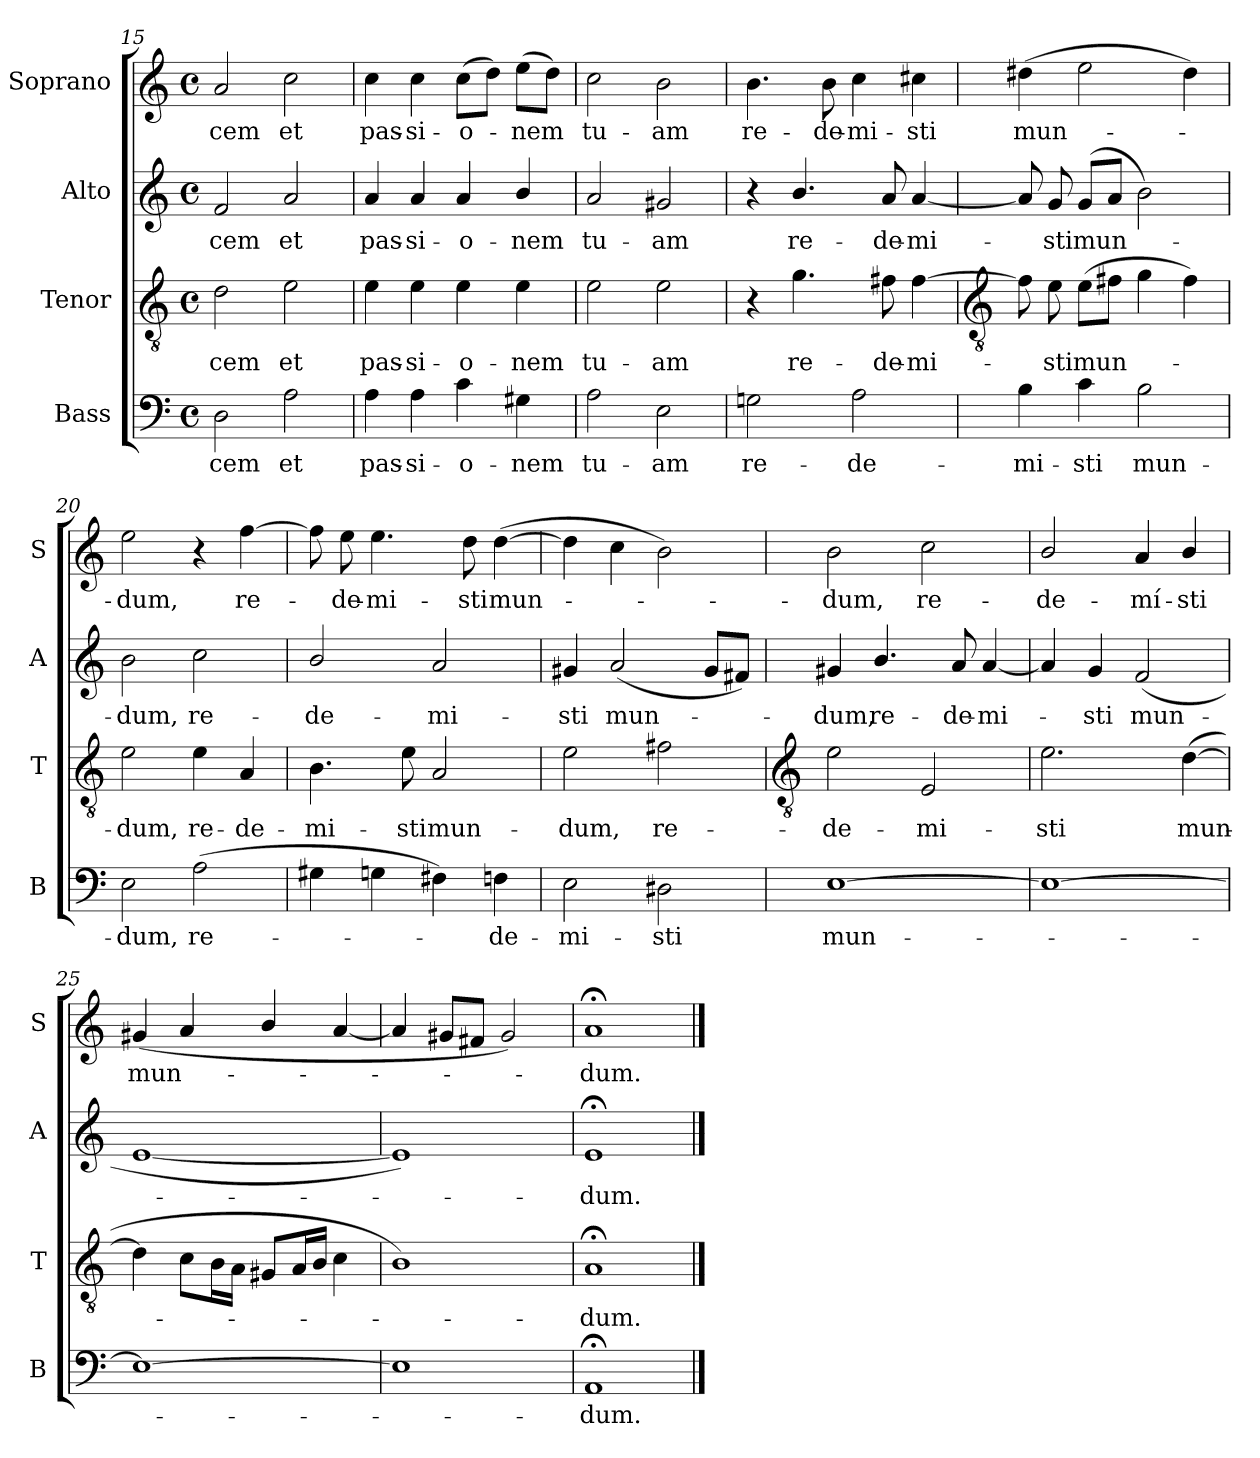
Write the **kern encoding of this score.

**kern	**text	**kern	**text	**kern	**text	**kern	**text
*part4	*part4	*part3	*part3	*part2	*part2	*part1	*part1
*staff4	*staff4	*staff3	*staff3	*staff2	*staff2	*staff1	*staff1
*I"Bass	*	*I"Tenor	*	*I"Alto	*	*I"Soprano	*
*I'B	*	*I'T	*	*I'A	*	*I'S	*
*clefF4	*	*clefGv2	*	*clefG2	*	*clefG2	*
*k[]	*	*k[]	*	*k[]	*	*k[]	*
*C:	*	*C:	*	*C:	*	*C:	*
*M4/4	*	*M4/4	*	*M4/4	*	*M4/4	*
*met(c)	*	*met(c)	*	*met(c)	*	*met(c)	*
=15	=15	=15	=15	=15	=15	=15	=15
!	!LO:LY:b	!	!LO:LY:b	!	!LO:LY:b	!	!LO:LY:b
2D	-cem	2d	-cem	2f	-cem	2a	-cem
!	!LO:LY:b	!	!LO:LY:b	!	!LO:LY:b	!	!LO:LY:b
2A	et	2e	et	2a	et	2cc	et
=16	=16	=16	=16	=16	=16	=16	=16
!	!LO:LY:b	!	!LO:LY:b	!	!LO:LY:b	!	!LO:LY:b
4A	pas-	4e	pas-	4a	pas-	4cc	pas-
!	!LO:LY:b	!	!LO:LY:b	!	!LO:LY:b	!	!LO:LY:b
4A	-si-	4e	-si-	4a	-si-	4cc	-si-
!	!LO:LY:b	!	!LO:LY:b	!	!LO:LY:b	!	!LO:LY:b
4c	-o-	4e	-o-	4a	-o-	(>8ccL	-o-
.	.	.	.	.	.	8ddJ)	.
!	!LO:LY:b	!	!LO:LY:b	!	!LO:LY:b	!	!LO:LY:b
4G#X	-nem	4e	-nem	4b/	-nem	(>8eeL	nem
.	.	.	.	.	.	8ddJ)	.
=17	=17	=17	=17	=17	=17	=17	=17
!	!LO:LY:b	!	!LO:LY:b	!	!LO:LY:b	!	!LO:LY:b
2A	tu-	2e	tu-	2a	tu-	2cc	tu-
!	!LO:LY:b	!	!LO:LY:b	!	!LO:LY:b	!	!LO:LY:b
2E	-am	2e	-am	2g#X	-am	2b	-am
=18	=18	=18	=18	=18	=18	=18	=18
!	!LO:LY:b	!	!	!	!	!	!LO:LY:b
2Gn	re-	4r	.	4r	.	4.b	re-
!	!	!	!LO:LY:b	!	!LO:LY:b	!	!
.	.	4.g	re-	4.b/	re-	.	.
!	!	!	!	!	!	!	!LO:LY:b
.	.	.	.	.	.	8b	-de-
!	!LO:LY:b	!	!	!	!	!	!LO:LY:b
2A	-de-	.	.	.	.	4cc	-mi-
!	!	!	!LO:LY:b	!	!LO:LY:b	!	!
.	.	8f#X	-de-	8a	-de-	.	.
!	!	!	!LO:LY:b	!	!LO:LY:b	!	!LO:LY:b
.	.	[4f#	-mi-	[4a	-mi-	4cc#X	-sti
!!LO:LB:g=z
=19	=19	=19	=19	=19	=19	=19	=19
*	*	*clefGv2	*	*	*	*	*
!	!LO:LY:b	!	!	!	!	!	!LO:LY:b
4B	-mi-	8f#]	.	8a]	.	(>4dd#X	mun-
!	!	!	!LO:LY:b	!	!LO:LY:b	!	!
.	.	8e	sti	8g	sti	.	.
!	!LO:LY:b	!	!LO:LY:b	!	!LO:LY:b	!	!
4c	-sti	(>8eL	mun-	(<8gL	mun-	2ee	.
.	.	8f#J	.	8aJ	.	.	.
!	!LO:LY:b	!	!	!	!	!	!
2B	mun-	4g	.	2b)	.	.	.
.	.	4f#)	.	.	.	4dd#)	.
=20	=20	=20	=20	=20	=20	=20	=20
!	!LO:LY:b	!	!LO:LY:b	!	!LO:LY:b	!	!LO:LY:b
2E	-dum,	2e	dum,	2b	dum,	2ee	dum,
!	!LO:LY:b	!	!LO:LY:b	!	!LO:LY:b	!	!
(>2A	re-	4e	re-	2cc	re-	4r	.
!	!	!	!LO:LY:b	!	!	!	!LO:LY:b
.	.	4A	-de-	.	.	[4ff	re-
=21	=21	=21	=21	=21	=21	=21	=21
!	!	!	!LO:LY:b	!	!LO:LY:b	!	!
4G#X	.	4.B	-mi-	2b/	-de-	8ff]	.
!	!	!	!	!	!	!	!LO:LY:b
.	.	.	.	.	.	8ee	de-
!	!	!	!	!	!	!	!LO:LY:b
4Gn	.	.	.	.	.	4.ee	-mi-
!	!	!	!LO:LY:b	!	!	!	!
.	.	8e	-sti	.	.	.	.
!	!	!	!LO:LY:b	!	!LO:LY:b	!	!
4F#X)	.	2A	mun-	2a	-mi-	.	.
!	!	!	!	!	!	!	!LO:LY:b
.	.	.	.	.	.	8dd	-sti
!	!LO:LY:b	!	!	!	!	!	!LO:LY:b
4Fn	de-	.	.	.	.	(>[4dd	mun-
=22	=22	=22	=22	=22	=22	=22	=22
!	!LO:LY:b	!	!LO:LY:b	!	!LO:LY:b	!	!
2E	-mi-	2e	-dum,	4g#X	-sti	4dd]	.
!	!	!	!	!	!LO:LY:b	!	!
.	.	.	.	(<2a	mun-	4cc	.
!	!LO:LY:b	!	!LO:LY:b	!	!	!	!
2D#X	-sti	2f#X	re-	.	.	2b)	.
.	.	.	.	8g#L	.	.	.
.	.	.	.	8f#XJ)	.	.	.
!!LO:LB:g=z
=23	=23	=23	=23	=23	=23	=23	=23
*	*	*clefGv2	*	*	*	*	*
!	!LO:LY:b	!	!LO:LY:b	!	!LO:LY:b	!	!LO:LY:b
[1E	mun-	2e	-de-	4g#X	dum,	2b	dum,
!	!	!	!	!	!LO:LY:b	!	!
.	.	.	.	4.b/	re-	.	.
!	!	!	!LO:LY:b	!	!	!	!LO:LY:b
.	.	2E	-mi-	.	.	2cc	re-
!	!	!	!	!	!LO:LY:b	!	!
.	.	.	.	8a	-de-	.	.
!	!	!	!	!	!LO:LY:b	!	!
.	.	.	.	[4a	-mi-	.	.
=24	=24	=24	=24	=24	=24	=24	=24
!	!	!	!LO:LY:b	!	!	!	!LO:LY:b
1E_	.	2.e	-sti	4a]	.	2b/	-de-
!	!	!	!	!	!LO:LY:b	!	!
.	.	.	.	4g	sti	.	.
!	!	!	!	!	!LO:LY:b	!	!LO:LY:b
.	.	.	.	(<2f	mun-	4a	-mí-
!	!	!	!LO:LY:b	!	!	!	!LO:LY:b
.	.	(>[4d	mun-	.	.	4b/	-sti
=25	=25	=25	=25	=25	=25	=25	=25
!	!	!	!	!	!	!	!LO:LY:b
1E_	.	4d]	.	[1e	.	(<4g#X	mun-
.	.	8cL	.	.	.	4a	.
.	.	16BL	.	.	.	.	.
.	.	16AJJ	.	.	.	.	.
.	.	8G#XL	.	.	.	4b/	.
.	.	16AL	.	.	.	.	.
.	.	16BJJ	.	.	.	.	.
.	.	4c	.	.	.	[4a	.
=26	=26	=26	=26	=26	=26	=26	=26
1E]	.	1B)	.	1e])	.	4a]	.
.	.	.	.	.	.	8g#XL	.
.	.	.	.	.	.	8f#XJ	.
.	.	.	.	.	.	2g#)	.
=27	=27	=27	=27	=27	=27	=27	=27
!	!LO:LY:b	!	!LO:LY:b	!	!LO:LY:b	!	!LO:LY:b
1AA;<	dum.	1A;<	dum.	1e;<	dum.	1a;<	dum.
==	==	==	==	==	==	==	==
*-	*-	*-	*-	*-	*-	*-	*-
